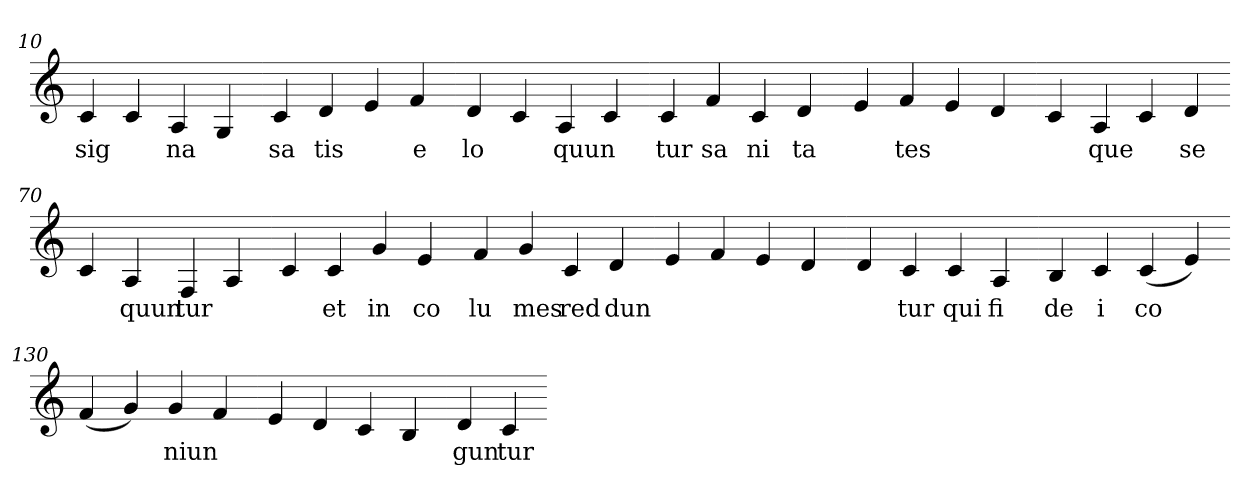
**kern	**text
*part1	*part1
*staff1	*staff1
*clefG2	*
=10.	=10.
4c	sig
4c	.
4A	na
4G	.
=20.-	=20.-
4c	sa
4d	tis
4e	.
4f	e
=30.-	=30.-
4d	lo
4c	.
4A	quun
4c	.
=40.-	=40.-
4c	tur
4f	sa
4c	ni
4d	ta
=50.-	=50.-
4e	.
4f	tes
4e	.
4d	.
=60.-	=60.-
4c	.
4A	que
4c	.
4d	se
=70.-	=70.-
4c	.
4A	quun
4F	tur
4A	.
=80.-	=80.-
4c	.
4c	et
4g	in
4e	co
=90.-	=90.-
4f	lu
4g	mes
4c	red
4d	dun
=100.-	=100.-
4e	.
4f	.
4e	.
4d	.
=110.-	=110.-
4d	.
4c	tur
4c	qui
4A	fi
=120.-	=120.-
4B	de
4c	i
(>4c	co
4e)	.
=130.-	=130.-
(>4f	.
4g)	.
4g	niun
4f	.
=140.-	=140.-
4e	.
4d	.
4c	.
4B	.
=150.-	=150.-
4d	gun
4c	tur
=-	=-
*-	*-
